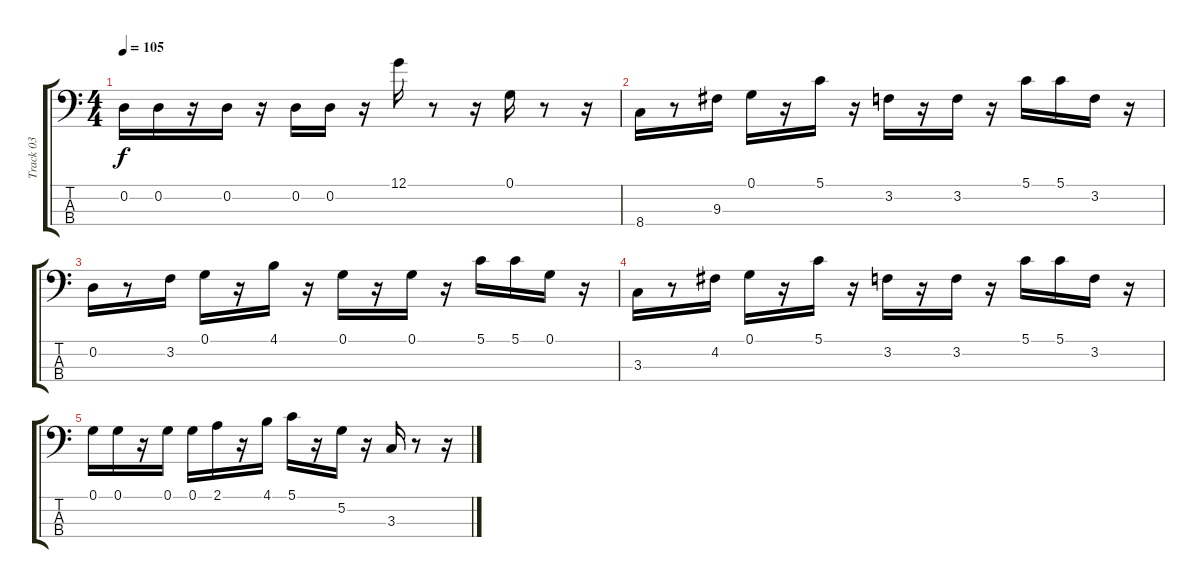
\track ("Track 03" "Track 03") {instrument electricbassfinger}
\staff {score tabs}
\tuning (G2 D2 A1 E1) {hide}
\ts (4 4)
\tempo 105
\clef f4
\ks c
0.2.16{dy f} 0.2.16 r.16 0.2.16 r.16 0.2.16 0.2.16 r.16 12.1.16 r.8 r.16 0.1.16 r.8 r.16 |
8.4.16 r.8 9.3.16 0.1.16 r.16 5.1.16 r.16 3.2.16 r.16 3.2.16 r.16 5.1.16 5.1.16 3.2.16 r.16 |
0.2.16 r.8 3.2.16 0.1.16 r.16 4.1.16 r.16 0.1.16 r.16 0.1.16 r.16 5.1.16 5.1.16 0.1.16 r.16 |
3.3.16 r.8 4.2.16 0.1.16 r.16 5.1.16 r.16 3.2.16 r.16 3.2.16 r.16 5.1.16 5.1.16 3.2.16 r.16 |
0.1.16 0.1.16 r.16 0.1.16 0.1.16 2.1.16 r.16 4.1.16 5.1.16 r.16 5.2.16 r.16 3.3.16 r.8 r.16
